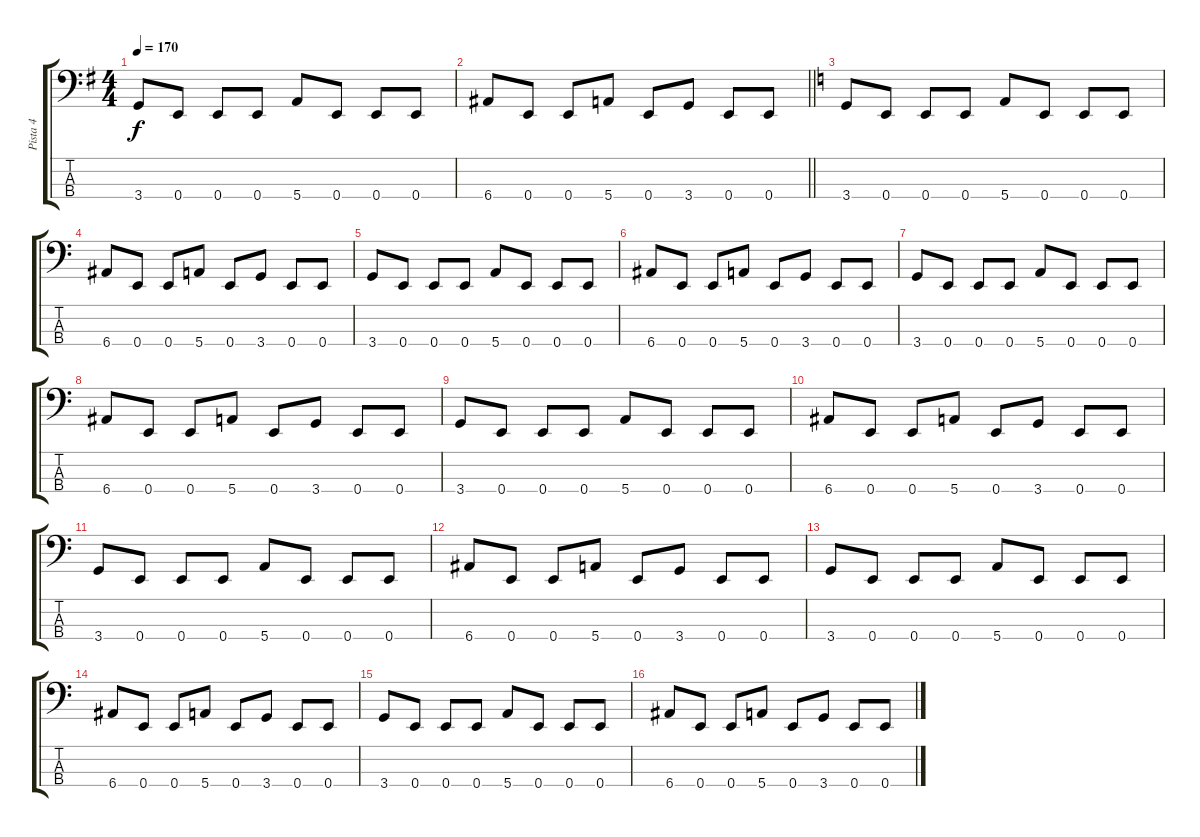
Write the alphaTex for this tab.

\track ("Pista 4" "Pista 4") {instrument electricbassfinger}
\staff {score tabs}
\tuning (G2 D2 A1 E1) {hide}
\ts (4 4)
\tempo 170
\clef f4
\ks g
3.4.8{dy f} 0.4.8 0.4.8 0.4.8 5.4.8 0.4.8 0.4.8 0.4.8 |
\barLineRight lightlight
6.4.8 0.4.8 0.4.8 5.4.8 0.4.8 3.4.8 0.4.8 0.4.8 |
\ks c
3.4.8 0.4.8 0.4.8 0.4.8 5.4.8 0.4.8 0.4.8 0.4.8 |
6.4.8 0.4.8 0.4.8 5.4.8 0.4.8 3.4.8 0.4.8 0.4.8 |
3.4.8 0.4.8 0.4.8 0.4.8 5.4.8 0.4.8 0.4.8 0.4.8 |
6.4.8 0.4.8 0.4.8 5.4.8 0.4.8 3.4.8 0.4.8 0.4.8 |
3.4.8 0.4.8 0.4.8 0.4.8 5.4.8 0.4.8 0.4.8 0.4.8 |
6.4.8 0.4.8 0.4.8 5.4.8 0.4.8 3.4.8 0.4.8 0.4.8 |
3.4.8 0.4.8 0.4.8 0.4.8 5.4.8 0.4.8 0.4.8 0.4.8 |
6.4.8 0.4.8 0.4.8 5.4.8 0.4.8 3.4.8 0.4.8 0.4.8 |
3.4.8 0.4.8 0.4.8 0.4.8 5.4.8 0.4.8 0.4.8 0.4.8 |
6.4.8 0.4.8 0.4.8 5.4.8 0.4.8 3.4.8 0.4.8 0.4.8 |
3.4.8 0.4.8 0.4.8 0.4.8 5.4.8 0.4.8 0.4.8 0.4.8 |
6.4.8 0.4.8 0.4.8 5.4.8 0.4.8 3.4.8 0.4.8 0.4.8 |
3.4.8 0.4.8 0.4.8 0.4.8 5.4.8 0.4.8 0.4.8 0.4.8 |
6.4.8 0.4.8 0.4.8 5.4.8 0.4.8 3.4.8 0.4.8 0.4.8
